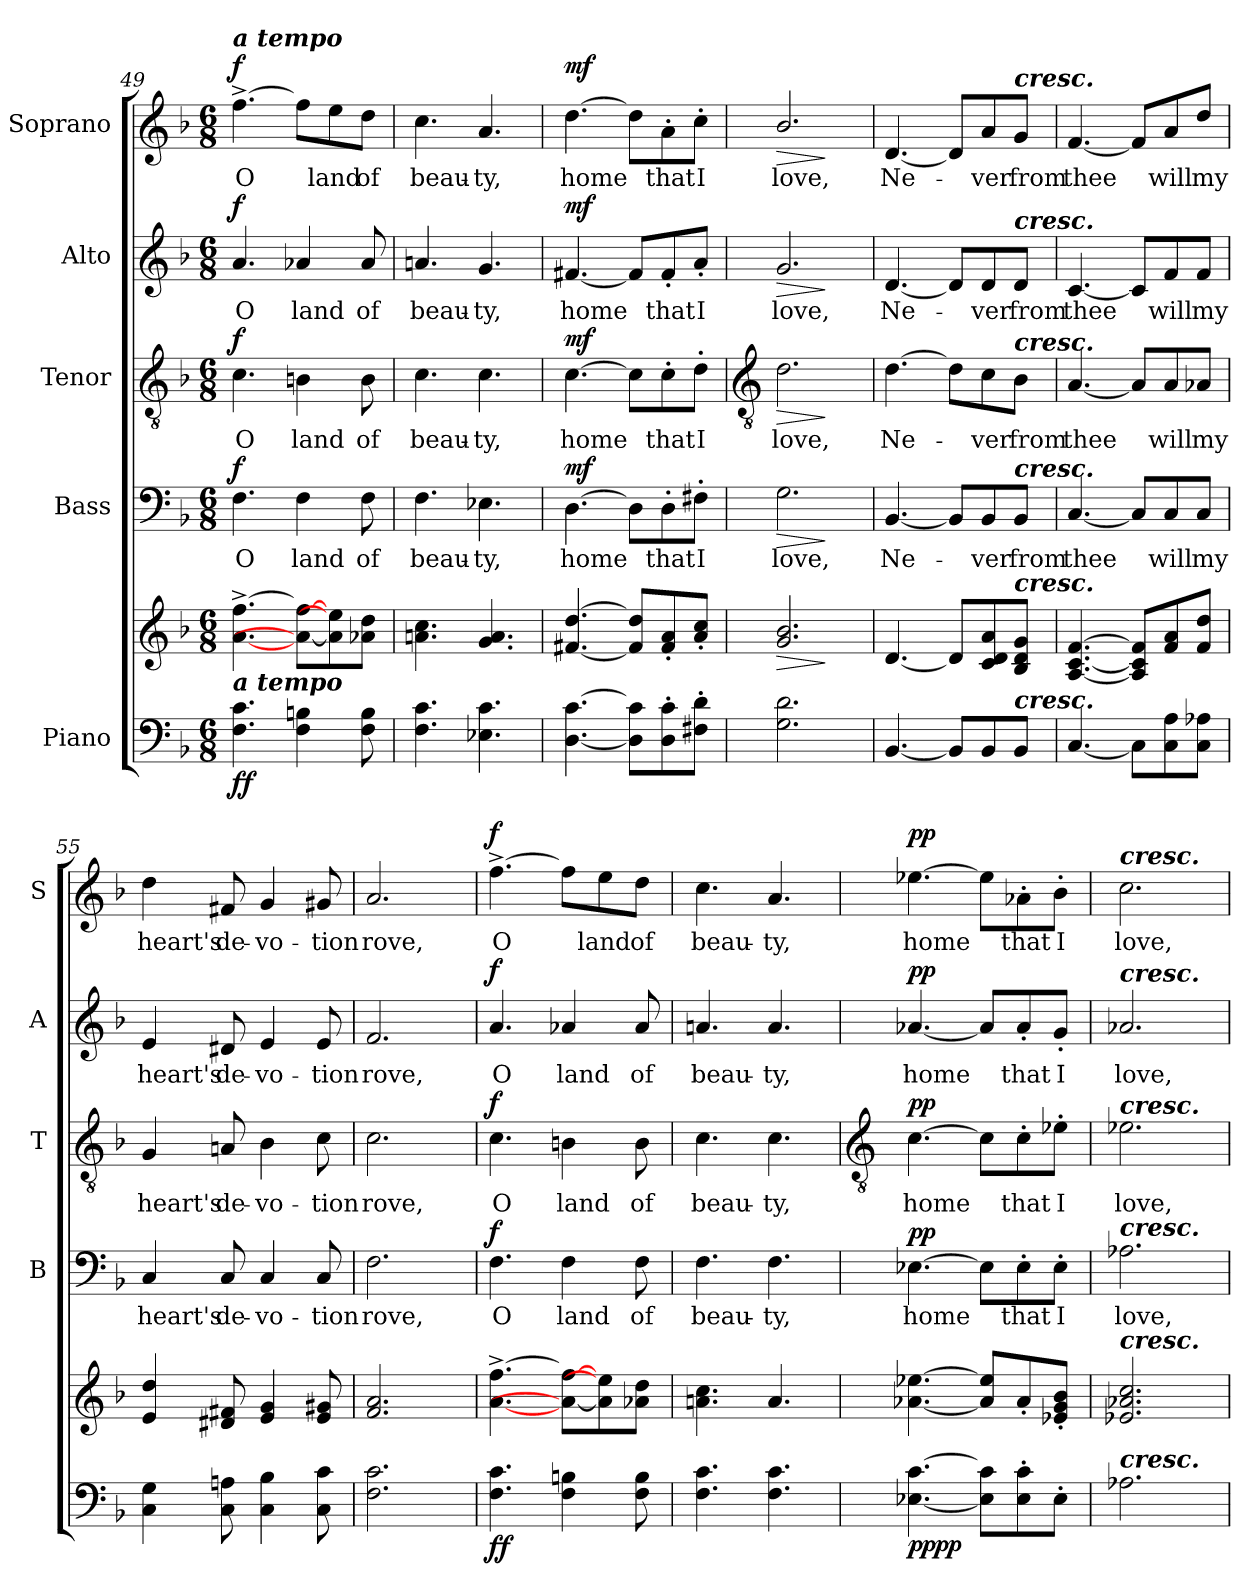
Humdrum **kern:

**kern	**kern	**dynam	**kern	**text	**dynam	**kern	**text	**dynam	**kern	**text	**dynam	**kern	**text	**dynam
*part5	*part5	*part5	*part4	*part4	*part4	*part3	*part3	*part3	*part2	*part2	*part2	*part1	*part1	*part1
*staff6	*staff5	*staff5/6	*staff4	*staff4	*staff4	*staff3	*staff3	*staff3	*staff2	*staff2	*staff2	*staff1	*staff1	*staff1
*I"Piano	*	*	*I"Bass	*	*	*I"Tenor	*	*	*I"Alto	*	*	*I"Soprano	*	*
*	*	*	*I'B	*	*	*I'T	*	*	*I'A	*	*	*I'S	*	*
*clefF4	*clefG2	*	*clefF4	*	*	*clefGv2	*	*	*clefG2	*	*	*clefG2	*	*
*k[b-]	*k[b-]	*	*k[b-]	*	*	*k[b-]	*	*	*k[b-]	*	*	*k[b-]	*	*
*F:	*F:	*	*F:	*	*	*F:	*	*	*F:	*	*	*F:	*	*
*M6/8	*M6/8	*	*M6/8	*	*	*M6/8	*	*	*M6/8	*	*	*M6/8	*	*
=49	=49	=49	=49	=49	=49	=49	=49	=49	=49	=49	=49	=49	=49	=49
!	!	!	!	!	!	!	!	!	!	!	!	!LO:TX:a:Bi:t=a tempo	!	!
!	!LO:TX:b:Bi:t=a tempo	!	!	!	!	!	!	!	!	!	!	!	!	!
!	!	!LO:DY:b=2	!	!LO:LY:b	!	!	!LO:LY:b	!	!	!LO:LY:b	!	!	!LO:LY:b	!
!	!	!LO:DY:n=1:b	!	!	!LO:DY:b	!	!	!LO:DY:b	!	!	!LO:DY:b	!	!	!LO:DY:b
4.F 4.c	[4.a^ [4.ff^	f f	4.F	O	f	4.c	O	f	4.a	O	f	[4.ff^	O	f
!	!	!	!	!LO:LY:b	!	!	!LO:LY:b	!	!	!LO:LY:b	!	!	!	!
4F 4Bn	8a-_ 8ff_L	.	4F	land	.	4Bn	land	.	4a-X	land	.	8ff\L]	.	.
!	!	!	!	!	!	!	!	!	!	!	!	!	!LO:LY:b	!
.	8a-] 8ee]	.	.	.	.	.	.	.	.	.	.	8ee\	land	.
!	!	!	!	!LO:LY:b	!	!	!LO:LY:b	!	!	!LO:LY:b	!	!	!LO:LY:b	!
8F 8B	8a- 8ddJ	.	8F	of	.	8B	of	.	8a-	of	.	8dd\J	of	.
=50	=50	=50	=50	=50	=50	=50	=50	=50	=50	=50	=50	=50	=50	=50
!	!	!	!	!LO:LY:b	!	!	!LO:LY:b	!	!	!LO:LY:b	!	!	!LO:LY:b	!
4.F 4.c	4.an 4.cc	.	4.F	beau-	.	4.c	beau-	.	4.an	beau-	.	4.cc	beau-	.
!	!	!	!	!LO:LY:b	!	!	!LO:LY:b	!	!	!LO:LY:b	!	!	!LO:LY:b	!
4.E-X 4.c	4.g 4.a	.	4.E-X	-ty,	.	4.c	-ty,	.	4.g	-ty,	.	4.a	-ty,	.
=51	=51	=51	=51	=51	=51	=51	=51	=51	=51	=51	=51	=51	=51	=51
!	!	!LO:DY:b=2	!	!LO:LY:b	!	!	!LO:LY:b	!	!	!LO:LY:b	!	!	!LO:LY:b	!
!	!	!LO:DY:n=1:b	!	!	!LO:DY:b	!	!	!LO:DY:b	!	!	!LO:DY:b	!	!	!LO:DY:b
[4.D [4.c	[4.f#X [4.dd	mf mf	[4.D	home	mf	[4.c	home	mf	[4.f#X	home	mf	[4.dd	home	mf
8D] 8c]L	8f#] 8dd]L	.	8D\L]	.	.	8c\L]	.	.	8f#/L]	.	.	8dd\L]	.	.
!	!	!	!	!LO:LY:b	!	!	!LO:LY:b	!	!	!LO:LY:b	!	!	!LO:LY:b	!
8D' 8c'	8f#' 8a'	.	8D'\	that	.	8c'\	that	.	8f#'/	that	.	8a'\	that	.
!	!	!	!	!LO:LY:b	!	!	!LO:LY:b	!	!	!LO:LY:b	!	!	!LO:LY:b	!
8F#X' 8d'J	8a' 8cc'J	.	8F#X'\J	I	.	8d'\J	I	.	8a'/J	I	.	8cc'\J	I	.
!!LO:LB:g=z
=52	=52	=52	=52	=52	=52	=52	=52	=52	=52	=52	=52	=52	=52	=52
*	*	*	*	*	*	*clefGv2	*	*	*	*	*	*	*	*
!	!	!LO:HP:b	!	!LO:LY:b	!LO:HP:b	!	!LO:LY:b	!LO:HP:b	!	!LO:LY:b	!LO:HP:b	!	!LO:LY:b	!LO:HP:b
2.G 2.d	2.g/ 2.b-/	>	2.G	love,	>	2.d	love,	>	2.g	love,	>	2.b-/	love,	>
.	.	]	.	.	]	.	.	]	.	.	]	.	.	]
=53	=53	=53	=53	=53	=53	=53	=53	=53	=53	=53	=53	=53	=53	=53
!	!	!	!	!LO:LY:b	!	!	!LO:LY:b	!	!	!LO:LY:b	!	!	!LO:LY:b	!
[4.BB-	[4.d	.	[4.BB-	Ne-	.	[4.d	Ne-	.	[4.d	Ne-	.	[4.d	Ne-	.
8BB-L]	8dL]	.	8BB-/L]	.	.	8d\L]	.	.	8d/L]	.	.	8d/L]	.	.
!	!	!	!	!LO:LY:b	!	!	!LO:LY:b	!	!	!LO:LY:b	!	!	!LO:LY:b	!
8BB-	8c 8d 8a	.	8BB-/	ver	.	8c\	ver	.	8d/	ver	.	8a/	ver	.
!	!	!	!	!	!	!	!	!	!	!	!	!LO:TX:a:Bi:t=cresc.	!	!
!	!	!	!	!	!	!	!	!	!LO:TX:a:Bi:t=cresc.	!	!	!	!	!
!	!	!	!	!	!	!LO:TX:a:Bi:t=cresc.	!	!	!	!	!	!	!	!
!	!	!	!LO:TX:a:Bi:t=cresc.	!	!	!	!	!	!	!	!	!	!	!
!	!LO:TX:a:Bi:t=cresc.	!	!	!	!	!	!	!	!	!	!	!	!	!
!LO:TX:a:Bi:t=cresc.	!	!	!	!	!	!	!	!	!	!	!	!	!	!
!	!	!	!	!LO:LY:b	!	!	!LO:LY:b	!	!	!LO:LY:b	!	!	!LO:LY:b	!
8BB-J	8B- 8d 8gJ	.	8BB-/J	from	.	8B-\J	from	.	8d/J	from	.	8g/J	from	.
=54	=54	=54	=54	=54	=54	=54	=54	=54	=54	=54	=54	=54	=54	=54
!	!	!	!	!LO:LY:b	!	!	!LO:LY:b	!	!	!LO:LY:b	!	!	!LO:LY:b	!
[4.C	[4.A [4.c [4.f	.	[4.C	thee	.	[4.A	thee	.	[4.c	thee	.	[4.f	thee	.
8CL]	8A] 8c] 8f]L	.	8C/L]	.	.	8A/L]	.	.	8c/L]	.	.	8f/L]	.	.
!	!	!	!	!LO:LY:b	!	!	!LO:LY:b	!	!	!LO:LY:b	!	!	!LO:LY:b	!
8C 8A	8f 8a	.	8C/	will	.	8A/	will	.	8f/	will	.	8a/	will	.
!	!	!	!	!LO:LY:b	!	!	!LO:LY:b	!	!	!LO:LY:b	!	!	!LO:LY:b	!
8C 8A-XJ	8f 8ddJ	.	8C/J	my	.	8A-X/J	my	.	8f/J	my	.	8dd/J	my	.
=55	=55	=55	=55	=55	=55	=55	=55	=55	=55	=55	=55	=55	=55	=55
!	!	!	!	!LO:LY:b	!	!	!LO:LY:b	!	!	!LO:LY:b	!	!	!LO:LY:b	!
4C 4G	4e 4dd	.	4C	heart's	.	4G	heart's	.	4e	heart's	.	4dd	heart's	.
!	!	!	!	!LO:LY:b	!	!	!LO:LY:b	!	!	!LO:LY:b	!	!	!LO:LY:b	!
8C 8An	8d#X 8f#X	.	8C	de-	.	8An	de-	.	8d#X	de-	.	8f#X	de-	.
!	!	!	!	!LO:LY:b	!	!	!LO:LY:b	!	!	!LO:LY:b	!	!	!LO:LY:b	!
4C 4B-	4e 4g	.	4C	-vo-	.	4B-	-vo-	.	4e	-vo-	.	4g	-vo-	.
!	!	!	!	!LO:LY:b	!	!	!LO:LY:b	!	!	!LO:LY:b	!	!	!LO:LY:b	!
8C 8c	8e 8g#X	.	8C	-tion	.	8c	-tion	.	8e	-tion	.	8g#X	-tion	.
=56	=56	=56	=56	=56	=56	=56	=56	=56	=56	=56	=56	=56	=56	=56
!	!	!	!	!LO:LY:b	!	!	!LO:LY:b	!	!	!LO:LY:b	!	!	!LO:LY:b	!
2.F 2.c	2.f 2.a	.	2.F	rove,	.	2.c	rove,	.	2.f	rove,	.	2.a	rove,	.
=57	=57	=57	=57	=57	=57	=57	=57	=57	=57	=57	=57	=57	=57	=57
!	!	!LO:DY:b=2	!	!LO:LY:b	!	!	!LO:LY:b	!	!	!LO:LY:b	!	!	!LO:LY:b	!
!	!	!LO:DY:n=1:b	!	!	!LO:DY:b	!	!	!LO:DY:b	!	!	!LO:DY:b	!	!	!LO:DY:b
4.F 4.c	[4.a^ [4.ff^	f f	4.F	O	f	4.c	O	f	4.a	O	f	[4.ff^	O	f
!	!	!	!	!LO:LY:b	!	!	!LO:LY:b	!	!	!LO:LY:b	!	!	!	!
4F 4Bn	8a-_ 8ff_L	.	4F	land	.	4Bn	land	.	4a-X	land	.	8ff\L]	.	.
!	!	!	!	!	!	!	!	!	!	!	!	!	!LO:LY:b	!
.	8a-] 8ee]	.	.	.	.	.	.	.	.	.	.	8ee\	land	.
!	!	!	!	!LO:LY:b	!	!	!LO:LY:b	!	!	!LO:LY:b	!	!	!LO:LY:b	!
8F 8B	8a- 8ddJ	.	8F	of	.	8B	of	.	8a-	of	.	8dd\J	of	.
=58	=58	=58	=58	=58	=58	=58	=58	=58	=58	=58	=58	=58	=58	=58
!	!	!	!	!LO:LY:b	!	!	!LO:LY:b	!	!	!LO:LY:b	!	!	!LO:LY:b	!
4.F 4.c	4.an 4.cc	.	4.F	beau-	.	4.c	beau-	.	4.an	beau-	.	4.cc	beau-	.
!	!	!	!	!LO:LY:b	!	!	!LO:LY:b	!	!	!LO:LY:b	!	!	!LO:LY:b	!
4.F 4.c	4.a	.	4.F	-ty,	.	4.c	-ty,	.	4.a	-ty,	.	4.a	-ty,	.
!!LO:LB:g=z
=59	=59	=59	=59	=59	=59	=59	=59	=59	=59	=59	=59	=59	=59	=59
*	*	*	*	*	*	*clefGv2	*	*	*	*	*	*	*	*
!	!	!LO:DY:b=2	!	!LO:LY:b	!	!	!LO:LY:b	!	!	!LO:LY:b	!	!	!LO:LY:b	!
!	!	!LO:DY:n=1:b	!	!	!LO:DY:b	!	!	!LO:DY:b	!	!	!LO:DY:b	!	!	!LO:DY:b
[4.E-X [4.c	[4.a-X [4.ee-X	pp pp	[4.E-X	home	pp	[4.c	home	pp	[4.a-X	home	pp	[4.ee-X	home	pp
8E-] 8c]L	8a-] 8ee-]L	.	8E-\L]	.	.	8c\L]	.	.	8a-/L]	.	.	8ee-\L]	.	.
!	!	!	!	!LO:LY:b	!	!	!LO:LY:b	!	!	!LO:LY:b	!	!	!LO:LY:b	!
8E-' 8c'	8a-'	.	8E-'\	that	.	8c'\	that	.	8a-'/	that	.	8a-X'\	that	.
!	!	!	!	!LO:LY:b	!	!	!LO:LY:b	!	!	!LO:LY:b	!	!	!LO:LY:b	!
8E-'J	8e-X' 8g' 8b-'J	.	8E-'\J	I	.	8e-X'\J	I	.	8g'/J	I	.	8b-'\J	I	.
=60	=60	=60	=60	=60	=60	=60	=60	=60	=60	=60	=60	=60	=60	=60
!	!	!	!	!	!	!	!	!	!	!	!	!LO:TX:a:Bi:t=cresc.	!	!
!	!	!	!	!	!	!	!	!	!LO:TX:a:Bi:t=cresc.	!	!	!	!	!
!	!	!	!	!	!	!LO:TX:a:Bi:t=cresc.	!	!	!	!	!	!	!	!
!	!	!	!LO:TX:a:Bi:t=cresc.	!	!	!	!	!	!	!	!	!	!	!
!	!LO:TX:a:Bi:t=cresc.	!	!	!	!	!	!	!	!	!	!	!	!	!
!LO:TX:a:Bi:t=cresc.	!	!	!	!	!	!	!	!	!	!	!	!	!	!
!	!	!	!	!LO:LY:b	!	!	!LO:LY:b	!	!	!LO:LY:b	!	!	!LO:LY:b	!
2.A-X	2.e-X 2.a-X 2.cc	.	2.A-X	love,	.	2.e-X	love,	.	2.a-X	love,	.	2.cc	love,	.
=	=	=	=	=	=	=	=	=	=	=	=	=	=	=
*-	*-	*-	*-	*-	*-	*-	*-	*-	*-	*-	*-	*-	*-	*-
